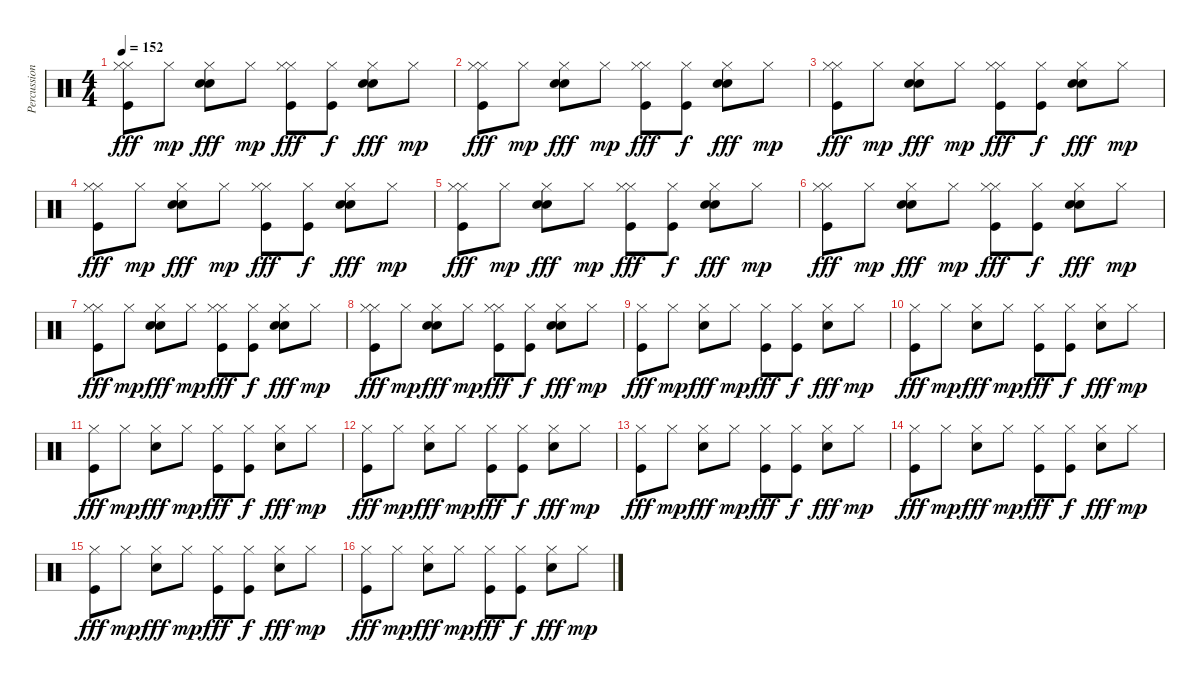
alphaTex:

\track ("Percussion" "Percussion") {instrument percussion}
\staff {score}
\articulation defaults
\ts (4 4)
\tempo 152
\clef neutral
\ks c
("Hi-Hat (closed)" "Kick (hit)" "Hi-Hat (closed)").8{dy fff} "Hi-Hat (closed)".8{dy mp} ("Snare (hit) 2" "Hi-Hat (closed)" "Electric Snare (hit)").8{dy fff} "Hi-Hat (closed)".8{dy mp} ("Hi-Hat (closed)" "Kick (hit)" "Hi-Hat (closed)").8{dy fff} ("Hi-Hat (closed)" "Kick (hit)").8{dy f} ("Snare (hit) 2" "Hi-Hat (closed)" "Electric Snare (hit)").8{dy fff} "Hi-Hat (closed)".8{dy mp} |
("Hi-Hat (closed)" "Kick (hit)" "Hi-Hat (closed)").8{dy fff} "Hi-Hat (closed)".8{dy mp} ("Snare (hit) 2" "Hi-Hat (closed)" "Electric Snare (hit)").8{dy fff} "Hi-Hat (closed)".8{dy mp} ("Hi-Hat (closed)" "Kick (hit)" "Hi-Hat (closed)").8{dy fff} ("Hi-Hat (closed)" "Kick (hit)").8{dy f} ("Snare (hit) 2" "Hi-Hat (closed)" "Electric Snare (hit)").8{dy fff} "Hi-Hat (closed)".8{dy mp} |
("Hi-Hat (closed)" "Kick (hit)" "Hi-Hat (closed)").8{dy fff} "Hi-Hat (closed)".8{dy mp} ("Snare (hit) 2" "Hi-Hat (closed)" "Electric Snare (hit)").8{dy fff} "Hi-Hat (closed)".8{dy mp} ("Hi-Hat (closed)" "Kick (hit)" "Hi-Hat (closed)").8{dy fff} ("Hi-Hat (closed)" "Kick (hit)").8{dy f} ("Snare (hit) 2" "Hi-Hat (closed)" "Electric Snare (hit)").8{dy fff} "Hi-Hat (closed)".8{dy mp} |
("Hi-Hat (closed)" "Kick (hit)" "Hi-Hat (closed)").8{dy fff} "Hi-Hat (closed)".8{dy mp} ("Snare (hit) 2" "Hi-Hat (closed)" "Electric Snare (hit)").8{dy fff} "Hi-Hat (closed)".8{dy mp} ("Hi-Hat (closed)" "Kick (hit)" "Hi-Hat (closed)").8{dy fff} ("Hi-Hat (closed)" "Kick (hit)").8{dy f} ("Snare (hit) 2" "Hi-Hat (closed)" "Electric Snare (hit)").8{dy fff} "Hi-Hat (closed)".8{dy mp} |
("Hi-Hat (closed)" "Kick (hit)" "Hi-Hat (closed)").8{dy fff} "Hi-Hat (closed)".8{dy mp} ("Snare (hit) 2" "Hi-Hat (closed)" "Electric Snare (hit)").8{dy fff} "Hi-Hat (closed)".8{dy mp} ("Hi-Hat (closed)" "Kick (hit)" "Hi-Hat (closed)").8{dy fff} ("Hi-Hat (closed)" "Kick (hit)").8{dy f} ("Snare (hit) 2" "Hi-Hat (closed)" "Electric Snare (hit)").8{dy fff} "Hi-Hat (closed)".8{dy mp} |
("Hi-Hat (closed)" "Kick (hit)" "Hi-Hat (closed)").8{dy fff} "Hi-Hat (closed)".8{dy mp} ("Snare (hit) 2" "Hi-Hat (closed)" "Electric Snare (hit)").8{dy fff} "Hi-Hat (closed)".8{dy mp} ("Hi-Hat (closed)" "Kick (hit)" "Hi-Hat (closed)").8{dy fff} ("Hi-Hat (closed)" "Kick (hit)").8{dy f} ("Snare (hit) 2" "Hi-Hat (closed)" "Electric Snare (hit)").8{dy fff} "Hi-Hat (closed)".8{dy mp} |
("Hi-Hat (closed)" "Kick (hit)" "Hi-Hat (closed)").8{dy fff} "Hi-Hat (closed)".8{dy mp} ("Snare (hit) 2" "Hi-Hat (closed)" "Electric Snare (hit)").8{dy fff} "Hi-Hat (closed)".8{dy mp} ("Hi-Hat (closed)" "Kick (hit)" "Hi-Hat (closed)").8{dy fff} ("Hi-Hat (closed)" "Kick (hit)").8{dy f} ("Snare (hit) 2" "Hi-Hat (closed)" "Electric Snare (hit)").8{dy fff} "Hi-Hat (closed)".8{dy mp} |
("Hi-Hat (closed)" "Kick (hit)" "Hi-Hat (closed)").8{dy fff} "Hi-Hat (closed)".8{dy mp} ("Snare (hit) 2" "Hi-Hat (closed)" "Electric Snare (hit)").8{dy fff} "Hi-Hat (closed)".8{dy mp} ("Hi-Hat (closed)" "Kick (hit)" "Hi-Hat (closed)").8{dy fff} ("Hi-Hat (closed)" "Kick (hit)").8{dy f} ("Snare (hit) 2" "Hi-Hat (closed)" "Electric Snare (hit)").8{dy fff} "Hi-Hat (closed)".8{dy mp} |
("Hi-Hat (closed)" "Kick (hit)").8{dy fff} "Hi-Hat (closed)".8{dy mp} ("Snare (hit) 2" "Hi-Hat (closed)").8{dy fff} "Hi-Hat (closed)".8{dy mp} ("Hi-Hat (closed)" "Kick (hit)").8{dy fff} ("Hi-Hat (closed)" "Kick (hit)").8{dy f} ("Snare (hit) 2" "Hi-Hat (closed)").8{dy fff} "Hi-Hat (closed)".8{dy mp} |
("Hi-Hat (closed)" "Kick (hit)").8{dy fff} "Hi-Hat (closed)".8{dy mp} ("Snare (hit) 2" "Hi-Hat (closed)").8{dy fff} "Hi-Hat (closed)".8{dy mp} ("Hi-Hat (closed)" "Kick (hit)").8{dy fff} ("Hi-Hat (closed)" "Kick (hit)").8{dy f} ("Snare (hit) 2" "Hi-Hat (closed)").8{dy fff} "Hi-Hat (closed)".8{dy mp} |
("Hi-Hat (closed)" "Kick (hit)").8{dy fff} "Hi-Hat (closed)".8{dy mp} ("Snare (hit) 2" "Hi-Hat (closed)").8{dy fff} "Hi-Hat (closed)".8{dy mp} ("Hi-Hat (closed)" "Kick (hit)").8{dy fff} ("Hi-Hat (closed)" "Kick (hit)").8{dy f} ("Snare (hit) 2" "Hi-Hat (closed)").8{dy fff} "Hi-Hat (closed)".8{dy mp} |
("Hi-Hat (closed)" "Kick (hit)").8{dy fff} "Hi-Hat (closed)".8{dy mp} ("Snare (hit) 2" "Hi-Hat (closed)").8{dy fff} "Hi-Hat (closed)".8{dy mp} ("Hi-Hat (closed)" "Kick (hit)").8{dy fff} ("Hi-Hat (closed)" "Kick (hit)").8{dy f} ("Snare (hit) 2" "Hi-Hat (closed)").8{dy fff} "Hi-Hat (closed)".8{dy mp} |
("Hi-Hat (closed)" "Kick (hit)").8{dy fff} "Hi-Hat (closed)".8{dy mp} ("Snare (hit) 2" "Hi-Hat (closed)").8{dy fff} "Hi-Hat (closed)".8{dy mp} ("Hi-Hat (closed)" "Kick (hit)").8{dy fff} ("Hi-Hat (closed)" "Kick (hit)").8{dy f} ("Snare (hit) 2" "Hi-Hat (closed)").8{dy fff} "Hi-Hat (closed)".8{dy mp} |
("Hi-Hat (closed)" "Kick (hit)").8{dy fff} "Hi-Hat (closed)".8{dy mp} ("Snare (hit) 2" "Hi-Hat (closed)").8{dy fff} "Hi-Hat (closed)".8{dy mp} ("Hi-Hat (closed)" "Kick (hit)").8{dy fff} ("Hi-Hat (closed)" "Kick (hit)").8{dy f} ("Snare (hit) 2" "Hi-Hat (closed)").8{dy fff} "Hi-Hat (closed)".8{dy mp} |
("Hi-Hat (closed)" "Kick (hit)").8{dy fff} "Hi-Hat (closed)".8{dy mp} ("Snare (hit) 2" "Hi-Hat (closed)").8{dy fff} "Hi-Hat (closed)".8{dy mp} ("Hi-Hat (closed)" "Kick (hit)").8{dy fff} ("Hi-Hat (closed)" "Kick (hit)").8{dy f} ("Snare (hit) 2" "Hi-Hat (closed)").8{dy fff} "Hi-Hat (closed)".8{dy mp} |
("Hi-Hat (closed)" "Kick (hit)").8{dy fff} "Hi-Hat (closed)".8{dy mp} ("Snare (hit) 2" "Hi-Hat (closed)").8{dy fff} "Hi-Hat (closed)".8{dy mp} ("Hi-Hat (closed)" "Kick (hit)").8{dy fff} ("Hi-Hat (closed)" "Kick (hit)").8{dy f} ("Snare (hit) 2" "Hi-Hat (closed)").8{dy fff} "Hi-Hat (closed)".8{dy mp}
